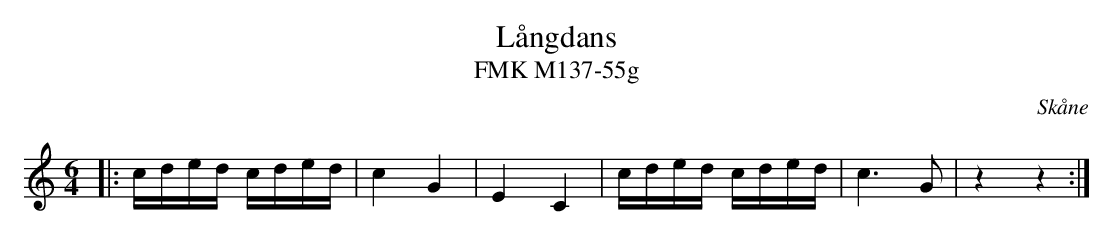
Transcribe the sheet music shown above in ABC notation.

X:1
T:Långdans
T:FMK M137-55g
O:Skåne
M:6/4
L:1/16
K:C
|: cded cded | c4 G4 | E4 C4 | cded cded | c4>G4 | z4 z4 :|
